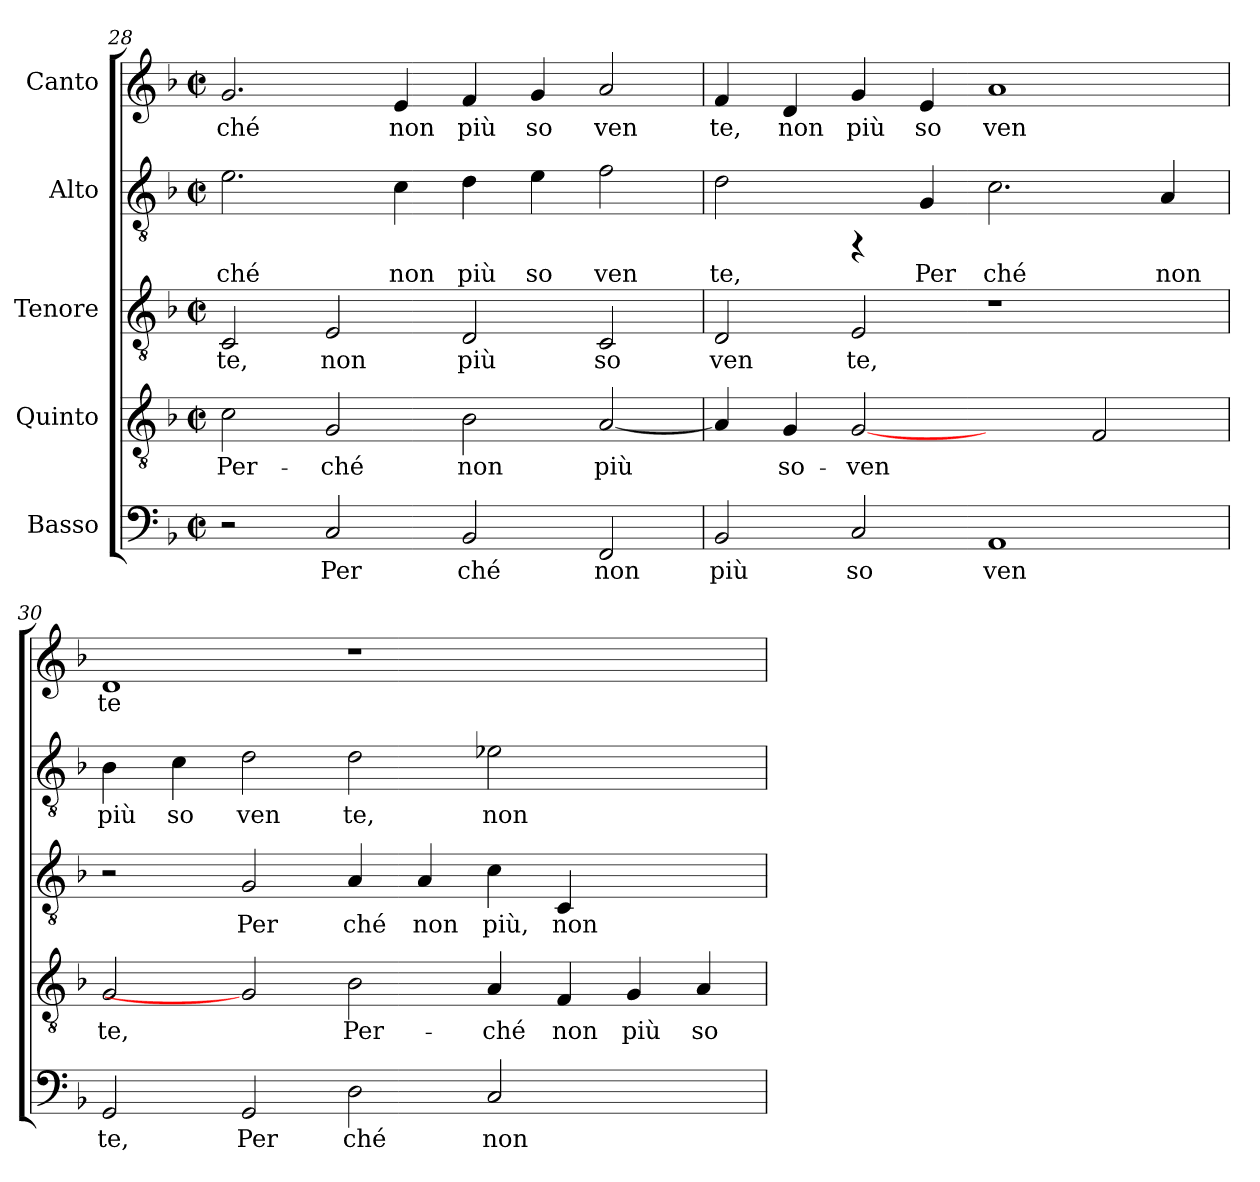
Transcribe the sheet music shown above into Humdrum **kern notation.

**kern	**text	**kern	**text	**kern	**text	**kern	**text	**kern	**text
*part5	*part5	*part4	*part4	*part3	*part3	*part2	*part2	*part1	*part1
*staff5	*staff5	*staff4	*staff4	*staff3	*staff3	*staff2	*staff2	*staff1	*staff1
*I"Basso	*	*I"Quinto	*	*I"Tenore	*	*I"Alto	*	*I"Canto	*
!!LO:LB:g=z
*clefF4	*	*clefGv2	*	*clefGv2	*	*clefGv2	*	*clefG2	*
*k[b-]	*	*k[b-]	*	*k[b-]	*	*k[b-]	*	*k[b-]	*
*F:	*	*F:	*	*F:	*	*F:	*	*F:	*
*M2/2	*	*M2/2	*	*M2/2	*	*M2/2	*	*M2/2	*
*met(c|)	*	*met(c|)	*	*met(c|)	*	*met(c|)	*	*met(c|)	*
=28	=28	=28	=28	=28	=28	=28	=28	=28	=28
!	!	!	!LO:LY:b:cj	!	!LO:LY:b:cj	!	!LO:LY:b:cj	!	!LO:LY:b:cj
2r	.	2c\	Per-	2C/	-te,	2.e\	-ché	2.g/	ché
!	!LO:LY:b:cj	!	!LO:LY:b:cj	!	!LO:LY:b:cj	!	!	!	!
2C/	Per	2G/	-ché	2E/	non	.	.	.	.
!	!	!	!	!	!	!	!LO:LY:b:cj	!	!LO:LY:b:cj
.	.	.	.	.	.	4c\	non	4e/	non
!	!LO:LY:b:cj	!	!LO:LY:b:cj	!	!LO:LY:b:cj	!	!LO:LY:b:cj	!	!LO:LY:b:cj
2BB-/	ché	2B-\	non	2D/	più	4d\	più	4f/	più
!	!	!	!	!	!	!	!LO:LY:b:cj	!	!LO:LY:b:cj
.	.	.	.	.	.	4e\	so	4g/	so
!	!LO:LY:b:cj	!	!LO:LY:b:cj	!	!LO:LY:b:cj	!	!LO:LY:b:cj	!	!LO:LY:b:cj
2FF/	non	[<2A/	più	2C/	so	2f\	ven	2a/	ven
=29	=29	=29	=29	=29	=29	=29	=29	=29	=29
!	!LO:LY:b:cj	!	!LO:LY:b:cj	!	!LO:LY:b:cj	!	!LO:LY:b:cj	!	!LO:LY:b:cj
2BB-/	più	4A/]	.	2D/	ven	2d\	te,	4f/	te,
!	!	!	!LO:LY:b:cj	!	!	!	!	!	!LO:LY:b:cj
.	.	4G/	so-	.	.	.	.	4d/	non
!	!LO:LY:b:cj	!	!LO:LY:b:cj	!	!LO:LY:b:cj	!	!	!	!LO:LY:b:cj
2C/	so	[2G	-ven-	2E/	te,	4rFF	.	4g/	più
!	!	!	!	!	!	!	!LO:LY:b:cj	!	!LO:LY:b:cj
.	.	.	.	.	.	4G/	Per	4e/	so
!	!LO:LY:b:cj	!	!	!	!	!	!LO:LY:b:cj	!	!LO:LY:b:cj
1AA	ven	2ryy	.	1r	.	2.c\	ché	1a	ven
!	!	!	!LO:LY:b:cj	!	!	!	!	!	!
.	.	2F/	--	.	.	.	.	.	.
!	!	!	!	!	!	!	!LO:LY:b:cj	!	!
.	.	.	.	.	.	4A/	non	.	.
=30	=30	=30	=30	=30	=30	=30	=30	=30	=30
!	!LO:LY:b:cj	!	!LO:LY:b:cj	!	!	!	!LO:LY:b:cj	!	!LO:LY:b:cj
2GG/	te,	2G/	-te,	2r	.	4B-\	più	1d	te
!	!	!	!	!	!	!	!LO:LY:b:cj	!	!
.	.	.	.	.	.	4c\	so	.	.
!	!LO:LY:b:cj	!	!	!	!LO:LY:b:cj	!	!LO:LY:b:cj	!	!
2GG/	Per	2G]	.	2G/	Per	2d\	ven	.	.
!	!LO:LY:b:cj	!	!LO:LY:b:cj	!	!LO:LY:b:cj	!	!LO:LY:b:cj	!	!
2D\	ché	2B-\	Per-	4A/	ché	2d\	te,	1r	.
!	!	!	!	!	!LO:LY:b:cj	!	!	!	!
.	.	.	.	4A/	non	.	.	.	.
!	!LO:LY:b:cj	!	!LO:LY:b:cj	!	!LO:LY:b:cj	!	!LO:LY:b:cj	!	!
2C/	non	4A/	-ché	4c\	più,	2e-X\	non	.	.
!	!	!	!LO:LY:b:cj	!	!LO:LY:b:cj	!	!	!	!
.	.	4F/	non	4C/	non	.	.	.	.
!	!	!	!LO:LY:b:cj	!	!	!	!	!	!
2ryy	.	4G/	più	2ryy	.	2ryy	.	2ryy	.
!	!	!	!LO:LY:b:cj	!	!	!	!	!	!
.	.	4A/	so-	.	.	.	.	.	.
=	=	=	=	=	=	=	=	=	=
*-	*-	*-	*-	*-	*-	*-	*-	*-	*-
